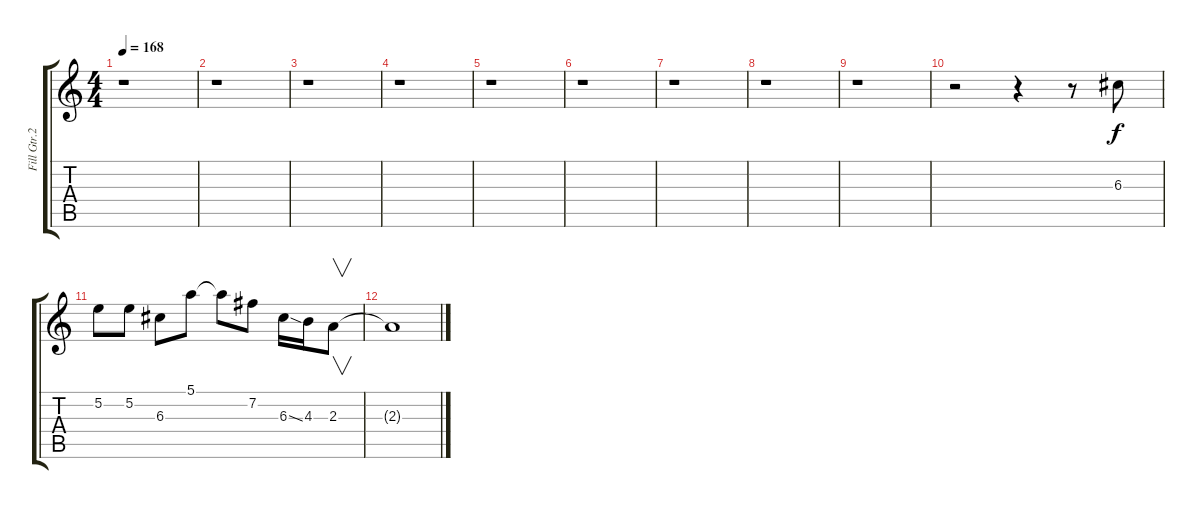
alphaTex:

\track ("Fill Gtr.2" "Fill Gtr.2") {instrument overdrivenguitar}
\staff {score tabs}
\tuning (E4 B3 G3 D3 A2 E2) {hide}
\ts (4 4)
\tempo 168
\clef g2
\ks c
r.1{dy f} |
r.1 |
r.1 |
r.1 |
r.1 |
r.1 |
r.1 |
r.1 |
r.1 |
r.2 r.4 r.8 6.3.8 |
5.2.8 5.2.8 6.3.8 5.1.8 5.1{t}.8 7.2.8 6.3{ss}.16 4.3.16 2.3.8{v} |
2.3{t}.1
